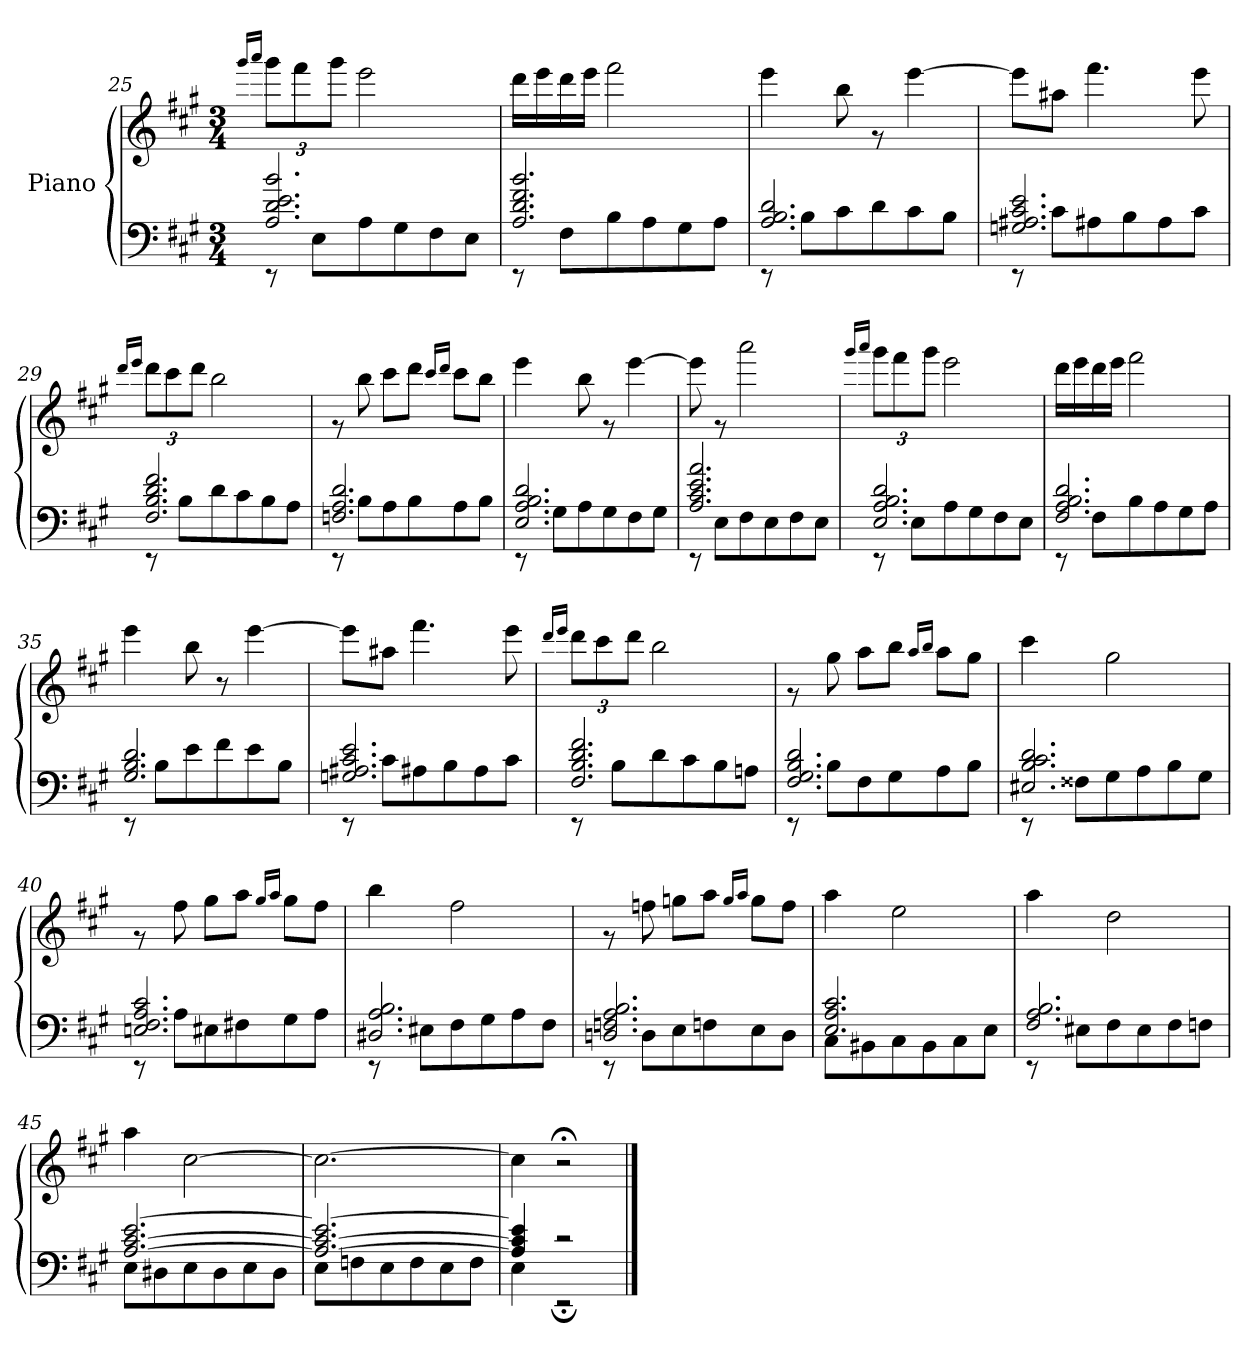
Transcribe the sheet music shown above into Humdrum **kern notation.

**kern	**kern
*part1	*part1
*staff2	*staff1
*I"Piano	*
!!LO:LB:g=z
*clefF4	*clefG2
*k[f#c#g#]	*k[f#c#g#]
*A:	*A:
*M3/4	*M3/4
=25	=25
.	16qggg#/LL
.	16qaaa/JJ
*^	*
2.A/ 2.d/ 2.e/ 2.b/	8rEE	12ggg#\L
.	.	12fff#\
.	8E\L	.
.	.	12ggg#\J
.	8A\	2eee\
.	8G#\	.
.	8F#\	.
.	8E\J	.
=26	=26	=26
2.A/ 2.d/ 2.f#/ 2.b/	8rEE	16ddd\LL
.	.	16eee\
.	8F#\L	16ddd\
.	.	16eee\JJ
.	8B\	2fff#\
.	8A\	.
.	8G#\	.
.	8A\J	.
=27	=27	=27
2.A/ 2.B/ 2.d/	8rEE	4eee\
.	8B\L	.
.	8c#\	8bb\
.	8d\	8rg
.	8c#\	[4eee\
.	8B\J	.
=28	=28	=28
2.Gn/ 2.A#X/ 2.c#/ 2.e/	8rEE	8eee\L]
.	8c#\L	8aa#X\J
.	8A#X\	4.fff#\
.	8B\	.
.	8A#\	.
.	8c#\J	8eee\
!!LO:LB:g=z
=29	=29	=29
.	.	16qddd/LL
.	.	16qeee/JJ
2.F#/ 2.B/ 2.d/ 2.f#/	8rEE	12ddd\L
.	.	12ccc#\
.	8B\L	.
.	.	12ddd\J
.	8d\	2bb\
.	8c#\	.
.	8B\	.
.	8A\J	.
=30	=30	=30
2.Fn/ 2.A/ 2.d/	8rEE	8rg
.	8B\L	8bb\
.	8A\	8ccc#\L
.	8B\	8ddd\J
.	.	16qccc#/LL
.	.	16qddd/JJ
.	8A\	8ccc#\L
.	8B\J	8bb\J
=31	=31	=31
2.E/ 2.A/ 2.B/ 2.d/	8rEE	4eee\
.	8G#\L	.
.	8A\	8bb\
.	8G#\	8rg
.	8F#\	[4eee\
.	8G#\J	.
=32	=32	=32
2.A/ 2.c#/ 2.e/ 2.a/	8rEE	8eee\]
.	8E\L	8rg
.	8F#\	2aaa\
.	8E\	.
.	8F#\	.
.	8E\J	.
!!LO:PB:g=z
=33	=33	=33
.	.	16qggg#/LL
.	.	16qaaa/JJ
2.E/ 2.A/ 2.B/ 2.d/	8rEE	12ggg#\L
.	.	12fff#\
.	8E\L	.
.	.	12ggg#\J
.	8A\	2eee\
.	8G#\	.
.	8F#\	.
.	8E\J	.
=34	=34	=34
2.F#/ 2.A/ 2.B/ 2.d/	8rEE	16ddd\LL
.	.	16eee\
.	8F#\L	16ddd\
.	.	16eee\JJ
.	8B\	2fff#\
.	8A\	.
.	8G#\	.
.	8A\J	.
=35	=35	=35
2.G#/ 2.B/ 2.d/	8rEE	4eee\
.	8B\L	.
.	8e\	8bb\
.	8f#\	8r
.	8e\	[4eee\
.	8B\J	.
=36	=36	=36
2.Gn/ 2.A#X/ 2.c#/ 2.e/	8rEE	8eee\L]
.	8c#\L	8aa#X\J
.	8A#X\	4.fff#\
.	8B\	.
.	8A#\	.
.	8c#\J	8eee\
!!LO:LB:g=z
=37	=37	=37
.	.	16qddd/LL
.	.	16qeee/JJ
2.F#/ 2.B/ 2.d/ 2.f#/	8rEE	12ddd\L
.	.	12ccc#\
.	8B\L	.
.	.	12ddd\J
.	8d\	2bb\
.	8c#\	.
.	8B\	.
.	8An\J	.
=38	=38	=38
2.F#/ 2.G#/ 2.B/ 2.d/	8rEE	8rg
.	8B\L	8gg#\
.	8F#\	8aa\L
.	8G#\	8bb\J
.	.	16qaa/LL
.	.	16qbb/JJ
.	8A\	8aa\L
.	8B\J	8gg#\J
=39	=39	=39
2.E#X/ 2.B/ 2.c#/ 2.d/	8rEE	4ccc#\
.	8F##X\L	.
.	8G#\	2gg#\
.	8A\	.
.	8B\	.
.	8G#\J	.
=40	=40	=40
2.En/ 2.F#/ 2.A/ 2.c#/	8rEE	8rg
.	8A\L	8ff#\
.	8E#X\	8gg#\L
.	8F#X\	8aa\J
.	.	16qgg#/LL
.	.	16qaa/JJ
.	8G#\	8gg#\L
.	8A\J	8ff#\J
!!LO:LB:g=z
=41	=41	=41
2.D#X/ 2.A/ 2.B/	8rEE	4bb\
.	8E#X\L	.
.	8F#\	2ff#\
.	8G#\	.
.	8A\	.
.	8F#\J	.
=42	=42	=42
2.Dn/ 2.Fn/ 2.A/ 2.B/	8rEE	8rg
.	8D\L	8ffn\
.	8E\	8ggn\L
.	8Fn\	8aa\J
.	.	16qgg/LL
.	.	16qaa/JJ
.	8E\	8gg\L
.	8D\J	8ff\J
=43	=43	=43
2.E/ 2.A/ 2.c#/	8C#\L	4aa\
.	8BB#X\	.
.	8C#\	2ee\
.	8BB#\	.
.	8C#\	.
.	8E\J	.
=44	=44	=44
2.F#/ 2.A/ 2.B/	8rEE	4aa\
.	8E#X\L	.
.	8F#\	2dd\
.	8E#\	.
.	8F#\	.
.	8Fn\J	.
!!LO:LB:g=z
=45	=45	=45
[>2.A/ [>2.c#/ [>2.e/	8E\L	4aa\
.	8D#X\	.
.	8E\	[2cc#\
.	8D#\	.
.	8E\	.
.	8D#\J	.
=46	=46	=46
2.A/_ 2.c#/_ 2.e/_	8E\L	2.cc#\_
.	8Fn\	.
.	8E\	.
.	8F\	.
.	8E\	.
.	8F\J	.
=47	=47	=47
4A/] 4c#/] 4e/]	4E\	4cc#\]
2rc	2r;EE	2r;<
*v	*v	*
==	==
*-	*-
